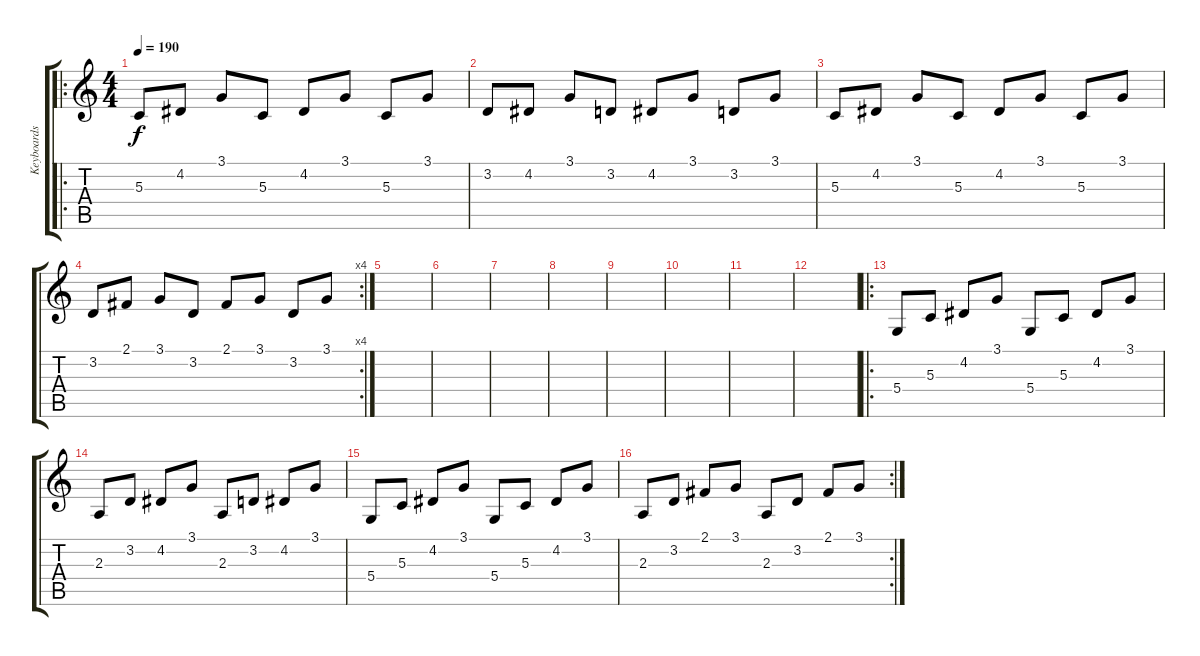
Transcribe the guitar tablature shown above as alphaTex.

\track ("Keyboards 2" "Keyboards ") {instrument acousticgrandpiano}
\staff {score tabs}
\tuning (E4 B3 G3 D3 A2 E2) {hide}
\ro
\ts (4 4)
\tempo 190
\clef g2
\ks c
5.3.8{dy f instrument acousticgrandpiano} 4.2.8 3.1.8 5.3.8 4.2.8 3.1.8 5.3.8 3.1.8 |
3.2.8 4.2.8 3.1.8 3.2.8 4.2.8 3.1.8 3.2.8 3.1.8 |
5.3.8 4.2.8 3.1.8 5.3.8 4.2.8 3.1.8 5.3.8 3.1.8 |
\rc 4
3.2.8 2.1.8 3.1.8 3.2.8 2.1.8 3.1.8 3.2.8 3.1.8 |
|
|
|
|
|
|
|
|
\ro
5.4.8 5.3.8 4.2.8 3.1.8 5.4.8 5.3.8 4.2.8 3.1.8 |
2.3.8 3.2.8 4.2.8 3.1.8 2.3.8 3.2.8 4.2.8 3.1.8 |
5.4.8 5.3.8 4.2.8 3.1.8 5.4.8 5.3.8 4.2.8 3.1.8 |
\rc 2
2.3.8 3.2.8 2.1.8 3.1.8 2.3.8 3.2.8 2.1.8 3.1.8
